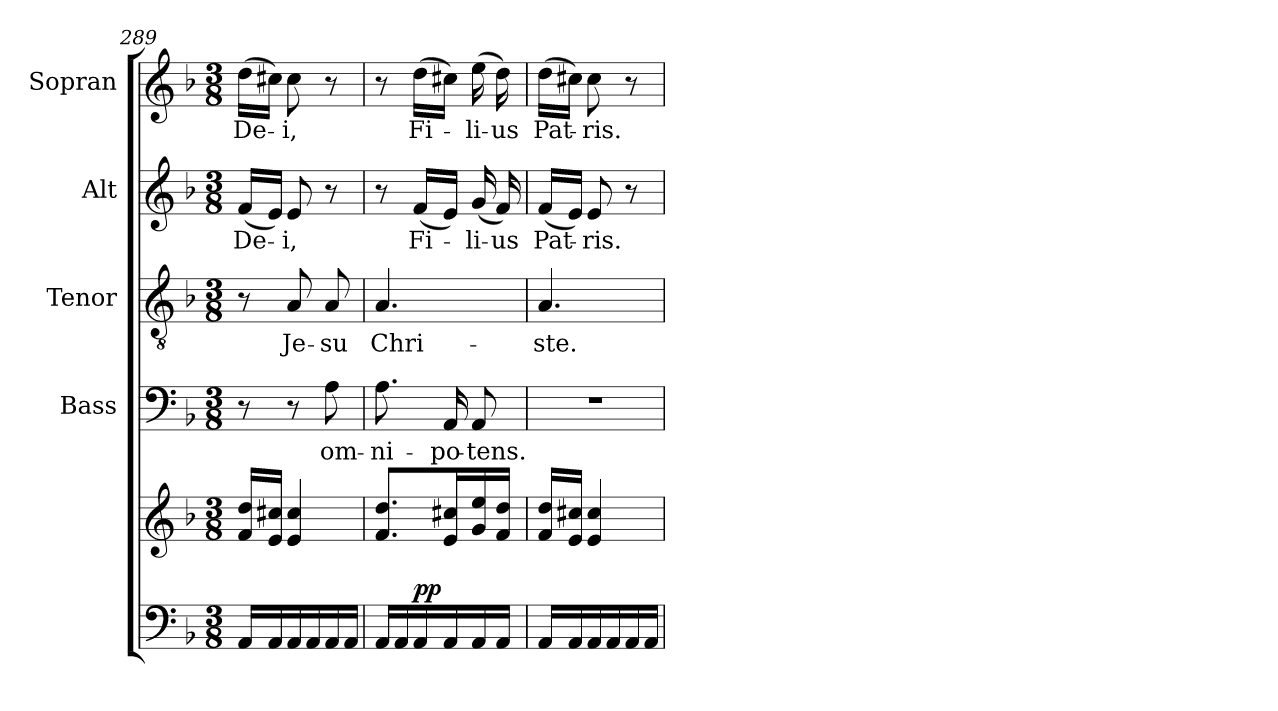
**kern	**kern	**dynam	**kern	**text	**kern	**text	**kern	**text	**kern	**text
*part5	*part5	*part5	*part4	*part4	*part3	*part3	*part2	*part2	*part1	*part1
*staff6	*staff5	*staff5/6	*staff4	*staff4	*staff3	*staff3	*staff2	*staff2	*staff1	*staff1
*	*	*	*I"Bass	*	*I"Tenor	*	*I"Alt	*	*I"Sopran	*
*	*	*	*I'B.	*	*I'T.	*	*I'A.	*	*I'S.	*
*clefF4	*clefG2	*	*clefF4	*	*clefGv2	*	*clefG2	*	*clefG2	*
*k[b-]	*k[b-]	*	*k[b-]	*	*k[b-]	*	*k[b-]	*	*k[b-]	*
*F:	*F:	*	*F:	*	*F:	*	*F:	*	*F:	*
*M3/8	*M3/8	*	*M3/8	*	*M3/8	*	*M3/8	*	*M3/8	*
=289	=289	=289	=289	=289	=289	=289	=289	=289	=289	=289
!	!	!	!	!	!	!	!	!LO:LY:b	!	!LO:LY:b
16AA/LL	16f/ 16dd/LL	.	8r	.	8r	.	(<16f/LL	De-	(>16dd\LL	De-
16AA/	16e/ 16cc#X/JJ	.	.	.	.	.	16e/JJ)	.	16cc#X\JJ)	.
!	!	!	!	!	!	!LO:LY:b	!	!LO:LY:b	!	!LO:LY:b
16AA/	4e/ 4cc#/	.	8r	.	8A/	Je-	8e/	-i,	8cc#\	-i,
16AA/	.	.	.	.	.	.	.	.	.	.
!	!	!	!	!LO:LY:b	!	!LO:LY:b	!	!	!	!
16AA/	.	.	8A\	om-	8A/	-su	8r	.	8r	.
16AA/JJ	.	.	.	.	.	.	.	.	.	.
=290	=290	=290	=290	=290	=290	=290	=290	=290	=290	=290
!	!	!	!	!LO:LY:b	!	!LO:LY:b	!	!	!	!
16AA/LL	8.f/ 8.dd/L	.	8.A\	-ni-	4.A/	Chri-	8r	.	8r	.
16AA/	.	.	.	.	.	.	.	.	.	.
!	!	!LO:DY:a=2	!	!	!	!	!	!LO:LY:b	!	!LO:LY:b
16AA/	.	pp	.	.	.	.	(<16f/LL	Fi-	(>16dd\LL	Fi-
!	!	!	!	!LO:LY:b	!	!	!	!	!	!
16AA/	16e/ 16cc#X/L	.	16AA/	-po-	.	.	16e/JJ)	.	16cc#X\JJ)	.
!	!	!	!	!LO:LY:b	!	!	!	!LO:LY:b	!	!LO:LY:b
16AA/	16g/ 16ee/	.	8AA/	-tens.	.	.	(<16g/	-li-	(>16ee\	-li-
!	!	!	!	!	!	!	!	!LO:LY:b	!	!LO:LY:b
16AA/JJ	16f/ 16dd/JJ	.	.	.	.	.	16f/)	-us	16dd\)	-us
=291	=291	=291	=291	=291	=291	=291	=291	=291	=291	=291
!	!	!	!	!	!	!LO:LY:b	!	!LO:LY:b	!	!LO:LY:b
16AA/LL	16f/ 16dd/LL	.	4.r	.	4.A/	-ste.	(<16f/LL	Pat-	(>16dd\LL	Pat-
16AA/	16e/ 16cc#X/JJ	.	.	.	.	.	16e/JJ)	.	16cc#X\JJ)	.
!	!	!	!	!	!	!	!	!LO:LY:b	!	!LO:LY:b
16AA/	4e/ 4cc#/	.	.	.	.	.	8e/	-ris.	8cc#\	-ris.
16AA/	.	.	.	.	.	.	.	.	.	.
16AA/	.	.	.	.	.	.	8r	.	8r	.
16AA/JJ	.	.	.	.	.	.	.	.	.	.
=	=	=	=	=	=	=	=	=	=	=
*-	*-	*-	*-	*-	*-	*-	*-	*-	*-	*-
